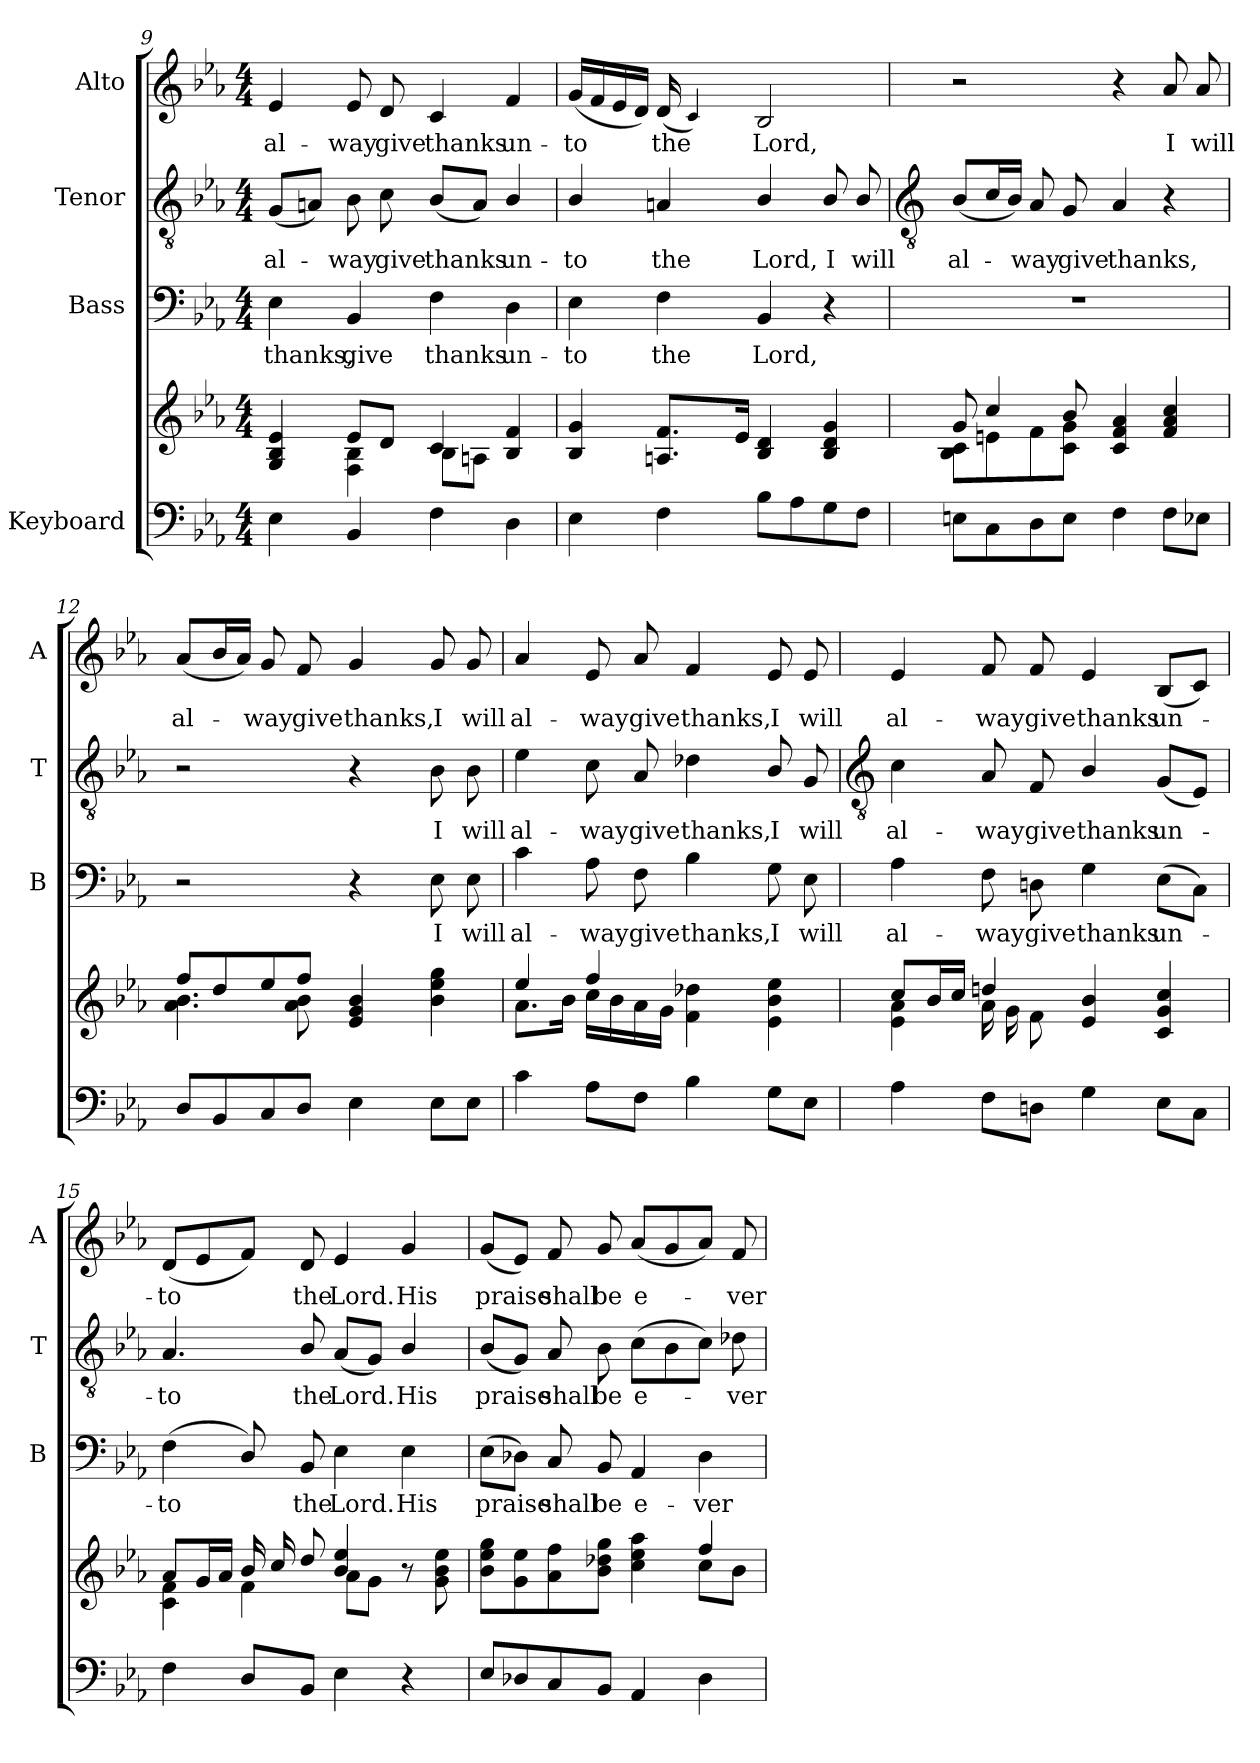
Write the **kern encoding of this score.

**kern	**kern	**kern	**text	**kern	**text	**kern	**text
*part4	*part4	*part3	*part3	*part2	*part2	*part1	*part1
*staff5	*staff4	*staff3	*staff3	*staff2	*staff2	*staff1	*staff1
*I"Keyboard	*	*I"Bass	*	*I"Tenor	*	*I"Alto	*
*	*	*I'B	*	*I'T	*	*I'A	*
*clefF4	*clefG2	*clefF4	*	*clefGv2	*	*clefG2	*
*k[b-e-a-]	*k[b-e-a-]	*k[b-e-a-]	*	*k[b-e-a-]	*	*k[b-e-a-]	*
*E-:	*E-:	*E-:	*	*E-:	*	*E-:	*
*M4/4	*M4/4	*M4/4	*	*M4/4	*	*M4/4	*
=9	=9	=9	=9	=9	=9	=9	=9
*	*^	*	*	*	*	*	*
!	!	!	!	!LO:LY:b	!	!LO:LY:b	!	!LO:LY:b
4E-	4G/ 4B-/ 4e-/	4ryy	4E-	thanks,	(<8GL	al-	4e-	al-
.	.	.	.	.	8AnJ)	.	.	.
!	!	!	!	!LO:LY:b	!	!LO:LY:b	!	!LO:LY:b
4BB-	8e-/L	4F\ 4B-\	4BB-	give	8B-	way	8e-	-way
!	!	!	!	!	!	!LO:LY:b	!	!LO:LY:b
.	8d/J	.	.	.	8c	give	8d	give
!	!	!	!	!LO:LY:b	!	!LO:LY:b	!	!LO:LY:b
4F	4c/	8B-\L	4F	thanks	(<8B-L	thanks	4c	thanks
.	.	8An\J	.	.	8AJ)	.	.	.
!	!	!	!	!LO:LY:b	!	!LO:LY:b	!	!LO:LY:b
4D	4B-/ 4f/	4ryy	4D	un-	4B-/	un-	4f	un-
=10	=10	=10	=10	=10	=10	=10	=10	=10
!	!	!	!	!LO:LY:b	!	!LO:LY:b	!	!LO:LY:b
4E-	4B-/ 4g/	1ryy	4E-	-to	4B-/	-to	(<16gLL	-to
.	.	.	.	.	.	.	16f	.
.	.	.	.	.	.	.	16e-	.
.	.	.	.	.	.	.	16dJJ)	.
!	!	!	!	!LO:LY:b	!	!LO:LY:b	!	!LO:LY:b
4F	8.An/ 8.f/L	.	4F	the	4An	the	(<16d	the
.	.	.	.	.	.	.	4qqc)	.
.	.	.	.	.	.	.	8.cyy	.
.	16e-/J	.	.	.	.	.	.	.
!	!	!	!	!LO:LY:b	!	!LO:LY:b	!	!LO:LY:b
8B-L	4B-/ 4d/	.	4BB-	Lord,	4B-/	Lord,	2B-	Lord,
8A-	.	.	.	.	.	.	.	.
!	!	!	!	!	!	!LO:LY:b	!	!
8G	4B-/ 4d/ 4g/	.	4r	.	8B-/	I	.	.
!	!	!	!	!	!	!LO:LY:b	!	!
8FJ	.	.	.	.	8B-/	will	.	.
!!LO:LB:g=z
=11	=11	=11	=11	=11	=11	=11	=11	=11
*	*	*	*	*	*clefGv2	*	*	*
!	!	!	!	!	!	!LO:LY:b	!	!
8EnL	8g/	8B- 8cL	1r	.	(<8B-/L	al-	2r	.
8C	4cc/	8en	.	.	16c/L	.	.	.
.	.	.	.	.	16B-/JJ)	.	.	.
!	!	!	!	!	!	!LO:LY:b	!	!
8D	.	8f	.	.	8A-	way	.	.
!	!	!	!	!	!	!LO:LY:b	!	!
8EJ	8b-/	8c 8gJ	.	.	8G	give	.	.
!	!	!	!	!	!	!LO:LY:b	!	!
4F	4c/ 4f/ 4a-/	2ryy	.	.	4A-	thanks,	4r	.
!	!	!	!	!	!	!	!	!LO:LY:b
8FL	4f/ 4a-/ 4cc/	.	.	.	4r	.	8a-	I
!	!	!	!	!	!	!	!	!LO:LY:b
8E-XJ	.	.	.	.	.	.	8a-	will
=12	=12	=12	=12	=12	=12	=12	=12	=12
!	!	!	!	!	!	!	!	!LO:LY:b
8DL	8ff/L	4.a-\ 4.b-\	2r	.	2r	.	(<8a-L	al-
8BB-	8dd/	.	.	.	.	.	16b-L	.
.	.	.	.	.	.	.	16a-JJ)	.
!	!	!	!	!	!	!	!	!LO:LY:b
8C	8ee-/	.	.	.	.	.	8g	way
!	!	!	!	!	!	!	!	!LO:LY:b
8DJ	8ff/J	8a-\ 8b-\	.	.	.	.	8f	give
!	!	!	!	!	!	!	!	!LO:LY:b
4E-	4e-/ 4g/ 4b-/	4ryy	4r	.	4r	.	4g	thanks,
!	!	!	!	!LO:LY:b	!	!LO:LY:b	!	!LO:LY:b
8E-L	4ryy	4b-\ 4ee-\ 4gg\	8E-	I	8B-	I	8g	I
!	!	!	!	!LO:LY:b	!	!LO:LY:b	!	!LO:LY:b
8E-J	.	.	8E-	will	8B-	will	8g	will
=13	=13	=13	=13	=13	=13	=13	=13	=13
!	!	!	!	!LO:LY:b	!	!LO:LY:b	!	!LO:LY:b
4c	4ee-/	8.a-\L	4c	al-	4e-	al-	4a-	al-
.	.	16b-\J	.	.	.	.	.	.
!	!	!	!	!LO:LY:b	!	!LO:LY:b	!	!LO:LY:b
8A-L	4ff/	16cc\LL	8A-	-way	8c	-way	8e-	-way
.	.	16b-\	.	.	.	.	.	.
!	!	!	!	!LO:LY:b	!	!LO:LY:b	!	!LO:LY:b
8FJ	.	16a-\	8F	give	8A-	give	8a-	give
.	.	16g\JJ	.	.	.	.	.	.
!	!	!	!	!LO:LY:b	!	!LO:LY:b	!	!LO:LY:b
4B-	2ryy	4f\ 4dd-X\	4B-	thanks,	4d-X	thanks,	4f	thanks,
!	!	!	!	!LO:LY:b	!	!LO:LY:b	!	!LO:LY:b
8GL	.	4e-\ 4b-\ 4ee-\	8G	I	8B-/	I	8e-	I
!	!	!	!	!LO:LY:b	!	!LO:LY:b	!	!LO:LY:b
8E-J	.	.	8E-	will	8G	will	8e-	will
!!LO:LB:g=z
=14	=14	=14	=14	=14	=14	=14	=14	=14
*	*	*	*	*	*clefGv2	*	*	*
!	!	!	!	!LO:LY:b	!	!LO:LY:b	!	!LO:LY:b
4A-	8cc/L	4e-\ 4a-\	4A-	al-	4c	al-	4e-	al-
.	16b-/L	.	.	.	.	.	.	.
.	16cc/JJ	.	.	.	.	.	.	.
!	!	!	!	!LO:LY:b	!	!LO:LY:b	!	!LO:LY:b
8FL	4ddn/	16a-\LL	8F	-way	8A-	-way	8f	-way
.	.	16g\	.	.	.	.	.	.
!	!	!	!	!LO:LY:b	!	!LO:LY:b	!	!LO:LY:b
8DnJ	.	8f\J	8Dn	give	8F	give	8f	give
!	!	!	!	!LO:LY:b	!	!LO:LY:b	!	!LO:LY:b
4G	4e-/ 4b-/	2ryy	4G	thanks	4B-/	thanks	4e-	thanks
!	!	!	!	!LO:LY:b	!	!LO:LY:b	!	!LO:LY:b
8E-L	4c/ 4g/ 4cc/	.	(>8E-L	un-	(<8GL	un-	(<8B-L	un-
8CJ	.	.	8CJ)	.	8E-J)	.	8cJ)	.
=15	=15	=15	=15	=15	=15	=15	=15	=15
!	!	!	!	!LO:LY:b	!	!LO:LY:b	!	!LO:LY:b
4F	8a-/L	4c\ 4f\	(<4F	to	4.A-	to	(<8dL	to
.	16g/L	.	.	.	.	.	8e-	.
.	16a-/JJ	.	.	.	.	.	.	.
8DL	16b-/LL	4f\	8D/)	.	.	.	8fJ)	.
.	16cc/	.	.	.	.	.	.	.
!	!	!	!	!LO:LY:b	!	!LO:LY:b	!	!LO:LY:b
8BB-J	8dd/J	.	8BB-	the	8B-/	the	8d	the
!	!	!	!	!LO:LY:b	!	!LO:LY:b	!	!LO:LY:b
4E-	4b-/ 4ee-/	8a-\L	4E-	Lord.	(<8A-L	Lord.	4e-	Lord.
.	.	8g\J	.	.	8GJ)	.	.	.
!	!	!	!	!LO:LY:b	!	!LO:LY:b	!	!LO:LY:b
4r	4ryy	8r	4E-	His	4B-/	His	4g	His
.	.	8g\ 8b-\ 8ee-\	.	.	.	.	.	.
=16	=16	=16	=16	=16	=16	=16	=16	=16
!	!	!	!	!LO:LY:b	!	!LO:LY:b	!	!LO:LY:b
8E-L	2ryy	8b-\ 8ee-\ 8gg\L	(>8E-L	praise	(<8B-L	praise	(<8gL	praise
8D-X	.	8g\ 8ee-\	8D-XJ)	.	8GJ)	.	8e-J)	.
!	!	!	!	!LO:LY:b	!	!LO:LY:b	!	!LO:LY:b
8C	.	8a-\ 8ff\	8C	shall	8A-	shall	8f	shall
!	!	!	!	!LO:LY:b	!	!LO:LY:b	!	!LO:LY:b
8BB-J	.	8b-\ 8dd-X\ 8gg\J	8BB-	be	8B-	be	8g	be
!	!	!	!	!LO:LY:b	!	!LO:LY:b	!	!LO:LY:b
4AA-	4ryy	4cc\ 4ee-\ 4aa-\	4AA-	e-	(>8cL	e-	(<8a-L	e-
.	.	.	.	.	8B-	.	8g	.
!	!	!	!	!LO:LY:b	!	!	!	!
4D-	4ff/	8cc\L	4D-	-ver	8cJ)	.	8a-J)	.
!	!	!	!	!	!	!LO:LY:b	!	!LO:LY:b
.	.	8b-\J	.	.	8d-X	ver	8f	ver
*	*v	*v	*	*	*	*	*	*
=	=	=	=	=	=	=	=
*-	*-	*-	*-	*-	*-	*-	*-
